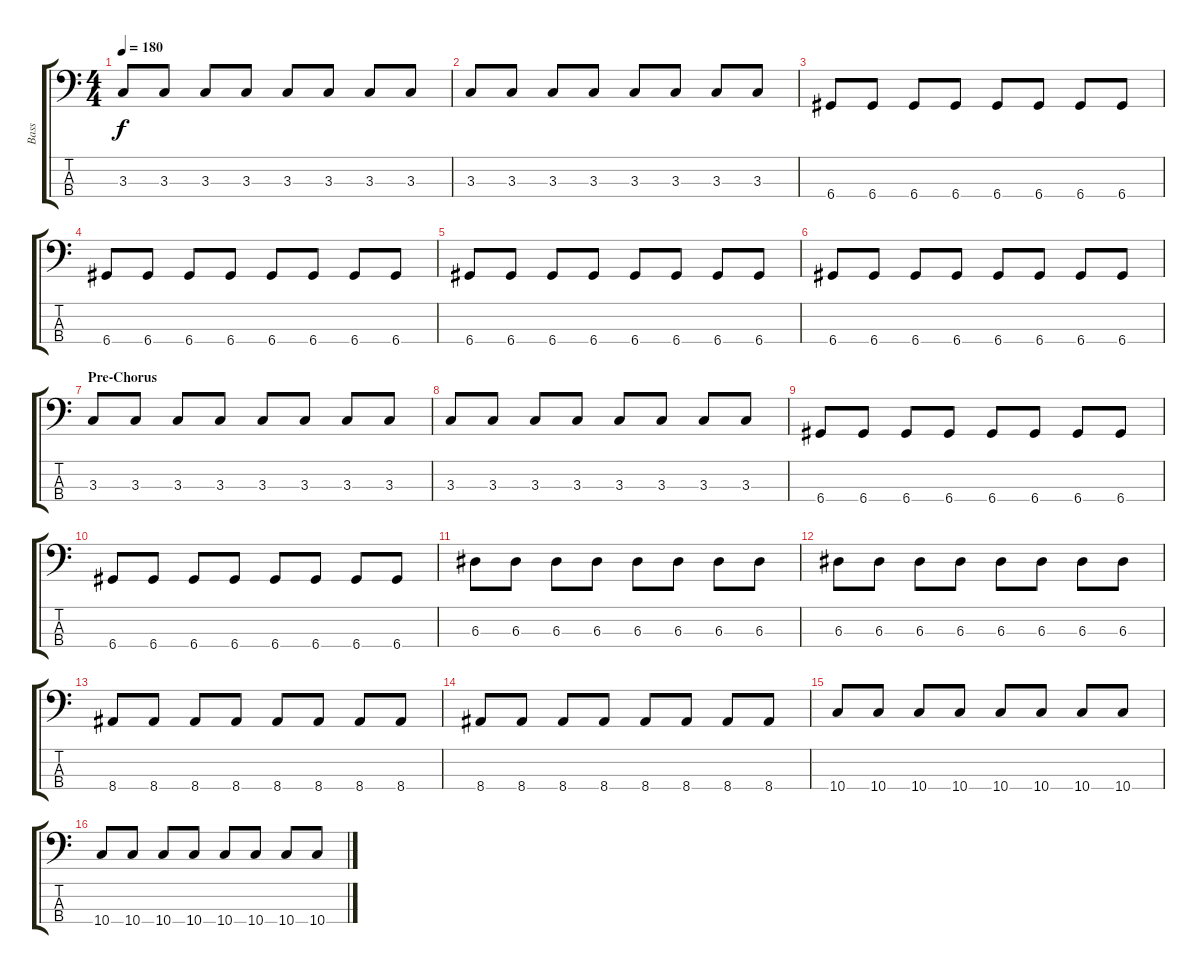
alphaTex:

\track ("Bass" "Bass") {instrument electricbasspick}
\staff {score tabs}
\tuning (G2 D2 A1 D1) {hide}
\ts (4 4)
\tempo 180
\clef f4
\ks c
3.3.8{dy f} 3.3.8 3.3.8 3.3.8 3.3.8 3.3.8 3.3.8 3.3.8 |
3.3.8 3.3.8 3.3.8 3.3.8 3.3.8 3.3.8 3.3.8 3.3.8 |
6.4.8 6.4.8 6.4.8 6.4.8 6.4.8 6.4.8 6.4.8 6.4.8 |
6.4.8 6.4.8 6.4.8 6.4.8 6.4.8 6.4.8 6.4.8 6.4.8 |
6.4.8 6.4.8 6.4.8 6.4.8 6.4.8 6.4.8 6.4.8 6.4.8 |
6.4.8 6.4.8 6.4.8 6.4.8 6.4.8 6.4.8 6.4.8 6.4.8 |
\section ("" "Pre-Chorus")
3.3.8 3.3.8 3.3.8 3.3.8 3.3.8 3.3.8 3.3.8 3.3.8 |
3.3.8 3.3.8 3.3.8 3.3.8 3.3.8 3.3.8 3.3.8 3.3.8 |
6.4.8 6.4.8 6.4.8 6.4.8 6.4.8 6.4.8 6.4.8 6.4.8 |
6.4.8 6.4.8 6.4.8 6.4.8 6.4.8 6.4.8 6.4.8 6.4.8 |
6.3.8 6.3.8 6.3.8 6.3.8 6.3.8 6.3.8 6.3.8 6.3.8 |
6.3.8 6.3.8 6.3.8 6.3.8 6.3.8 6.3.8 6.3.8 6.3.8 |
8.4.8 8.4.8 8.4.8 8.4.8 8.4.8 8.4.8 8.4.8 8.4.8 |
8.4.8 8.4.8 8.4.8 8.4.8 8.4.8 8.4.8 8.4.8 8.4.8 |
10.4.8 10.4.8 10.4.8 10.4.8 10.4.8 10.4.8 10.4.8 10.4.8 |
10.4.8 10.4.8 10.4.8 10.4.8 10.4.8 10.4.8 10.4.8 10.4.8
